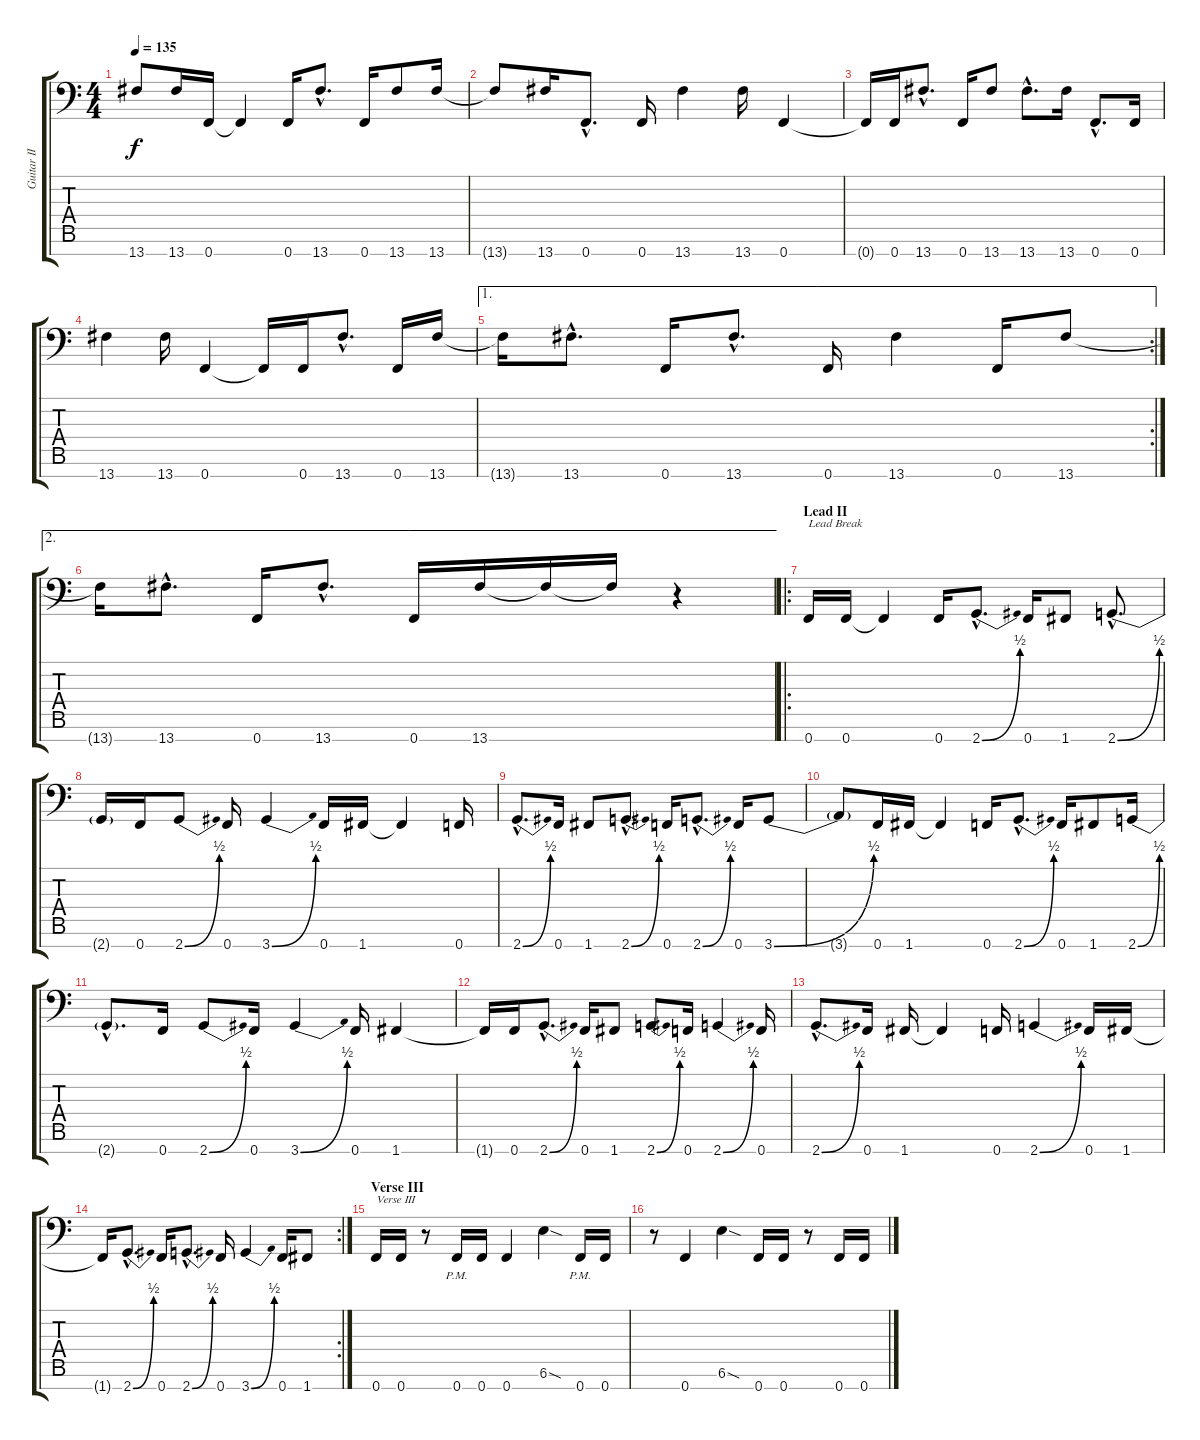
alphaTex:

\track ("Guitar II [Mårten Hagström]" "Guitar II ") {instrument distortionguitar}
\staff {score tabs}
\tuning (Bb3 F3 Db3 Ab2 Eb2 Bb1 F1) {hide}
\ts (4 4)
\tempo 135
\clef f4
\ks c
13.7{t}.8{dy f} 13.7.16 0.7.16 0.7{t}.4 0.7.16 13.7{hac}.8{d} 0.7.16 13.7.8 13.7.16 |
13.7{t}.8 13.7.16 0.7{hac}.8{d} 0.7.16 13.7.4 13.7.16 0.7.4 |
0.7{t}.16 0.7.16 13.7{hac}.8{d} 0.7.16 13.7.8 13.7{hac}.8{d} 13.7.16 0.7{hac}.8{d} 0.7.16 |
13.7.4 13.7.16 0.7.4 0.7{t}.16 0.7.16 13.7{hac}.8{d} 0.7.16 13.7.16 |
\ae 1
\rc 2
13.7{t}.16 13.7{hac}.8{d} 0.7.16 13.7{hac}.8{d} 0.7.16 13.7.4 0.7.16 13.7.8 |
\ae 2
13.7{t}.16 13.7{hac}.8{d} 0.7.16 13.7{hac}.8{d} 0.7.16 13.7.16 13.7{t}.16 13.7{t}.16 r.4 |
\ro
\section ("" "Lead II")
0.7.16{txt "Lead Break"} 0.7.16 0.7{t}.4 0.7.16 2.7{be (bend 0 0 60 2) hac}.8{d} 0.7.16 1.7.8 2.7{be (bend 0 0 60 2) hac}.8{d} |
2.7{t}.16 0.7.16 2.7{be (bend 0 0 60 2)}.8 0.7.16 3.7{be (bend 0 0 60 2)}.4 0.7.16 1.7.16 1.7{t}.4 0.7.16 |
2.7{be (bend 0 0 60 2) hac}.8{d} 0.7.16 1.7.8 2.7{be (bend 0 0 60 2) hac}.8{d} 0.7.16 2.7{be (bend 0 0 60 2) hac}.8{d} 0.7.16 3.7{be (bend 0 0 60 2)}.8 |
3.7{t}.8 0.7.16 1.7.16 1.7{t}.4 0.7.16 2.7{be (bend 0 0 60 2) hac}.8{d} 0.7.16 1.7.8 2.7{be (bend 0 0 60 2)}.16 |
2.7{hac t}.8{d} 0.7.16 2.7{be (bend 0 0 60 2)}.8 0.7.16 3.7{be (bend 0 0 60 2)}.4 0.7.16 1.7.4 |
1.7{t}.16 0.7.16 2.7{be (bend 0 0 60 2) hac}.8{d} 0.7.16 1.7.8 2.7{be (bend 0 0 60 2)}.8 0.7.16 2.7{be (bend 0 0 60 2)}.4 0.7.16 |
2.7{be (bend 0 0 60 2) hac}.8{d} 0.7.16 1.7.16 1.7{t}.4 0.7.16 2.7{be (bend 0 0 60 2)}.4 0.7.16 1.7.16 |
\rc 2
1.7{t}.16 2.7{be (bend 0 0 60 2) hac}.8{d} 0.7.16 2.7{be (bend 0 0 60 2) hac}.8{d} 0.7.16 3.7{be (bend 0 0 60 2)}.4 0.7.16 1.7.8 |
\section ("" "Verse III")
0.7.16{txt "Verse III"} 0.7.16 r.8 0.7{pm}.16 0.7.16 0.7.4 6.6{sod}.4 0.7{pm}.16 0.7.16 |
r.8 0.7.4 6.6{sod}.4 0.7.16 0.7.16 r.8 0.7.16 0.7.16
